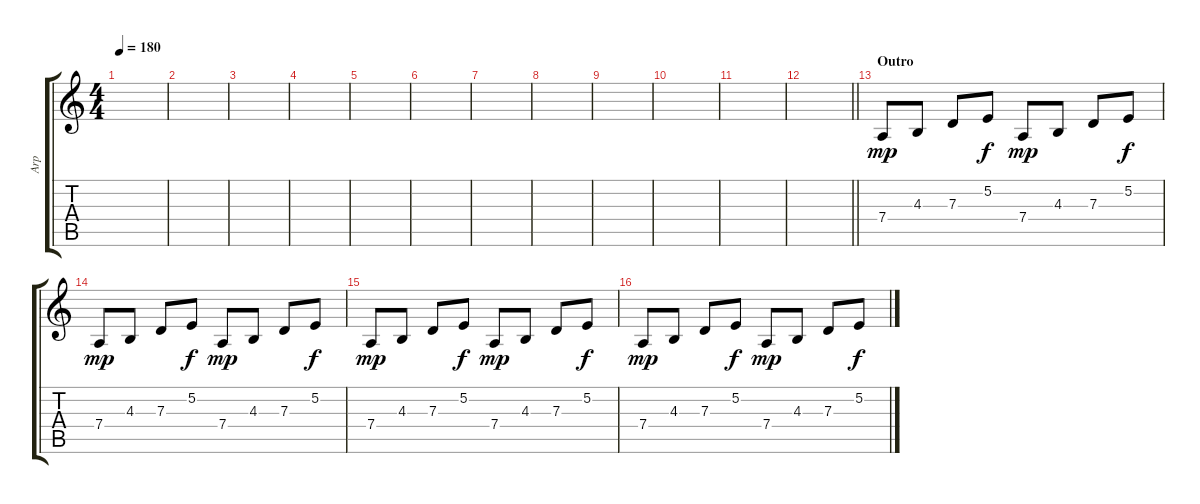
\track ("Arp" "Arp") {instrument lead1square}
\staff {score tabs}
\tuning (E4 B3 G3 D3 A2 E2) {hide}
\ts (4 4)
\tempo 180
\clef g2
\ks c
|
|
|
|
|
|
|
|
|
|
|
\barLineRight lightlight
|
\section ("" "Outro")
7.4.8{dy mp volume 7} 4.3.8 7.3.8 5.2.8{dy f} 7.4.8{dy mp} 4.3.8 7.3.8 5.2.8{dy f} |
7.4.8{dy mp} 4.3.8 7.3.8 5.2.8{dy f} 7.4.8{dy mp} 4.3.8 7.3.8 5.2.8{dy f} |
7.4.8{dy mp} 4.3.8 7.3.8 5.2.8{dy f} 7.4.8{dy mp} 4.3.8 7.3.8 5.2.8{dy f} |
7.4.8{dy mp} 4.3.8 7.3.8 5.2.8{dy f} 7.4.8{dy mp} 4.3.8 7.3.8 5.2.8{dy f}
